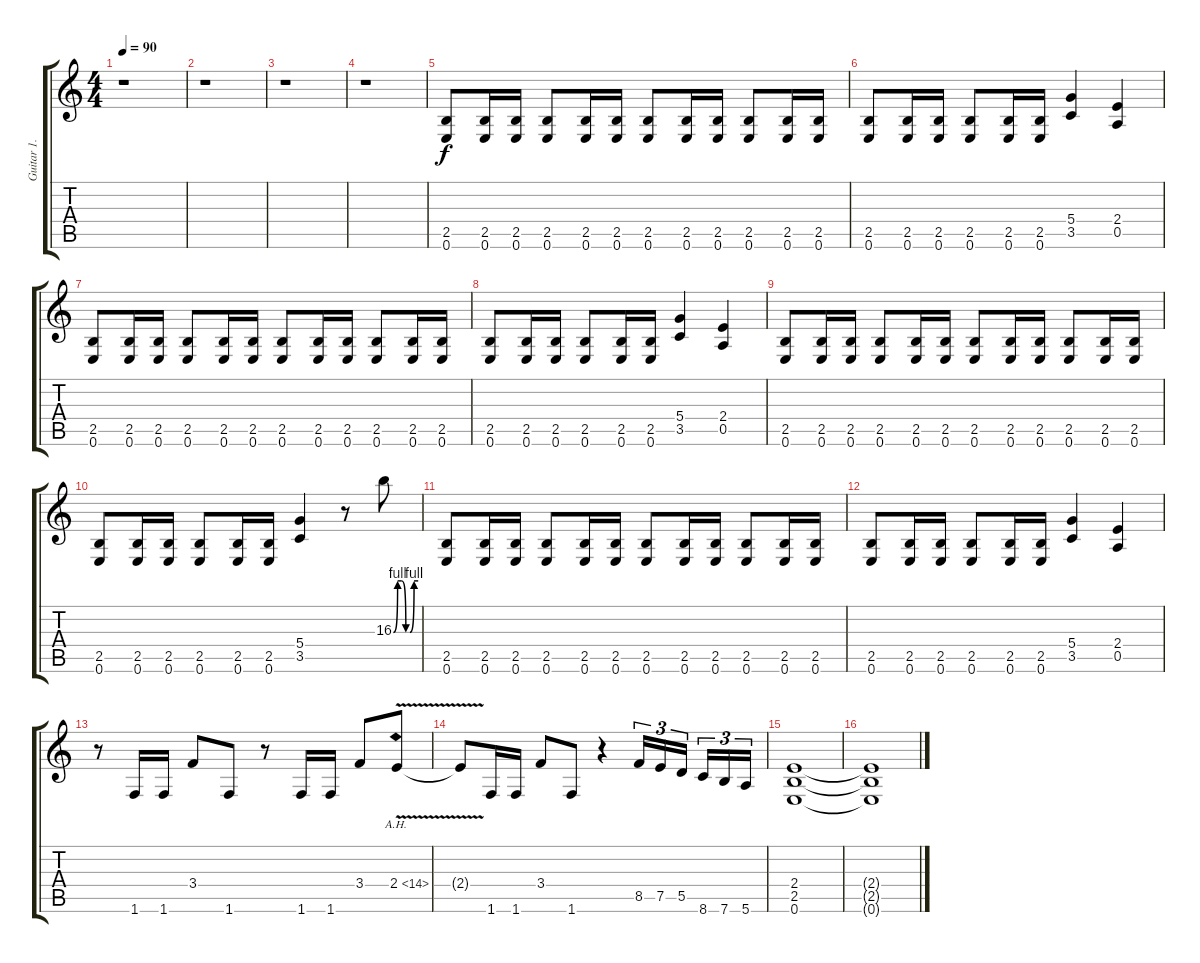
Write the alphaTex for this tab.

\track ("Guitar 1." "Guitar 1.") {instrument overdrivenguitar}
\staff {score tabs}
\tuning (E4 B3 G3 D3 A2 E2) {hide}
\ts (4 4)
\tempo 90
\clef g2
\ks c
r.1{dy f} |
r.1 |
r.1 |
r.1 |
(2.5 0.6).8 (2.5 0.6).16 (2.5 0.6).16 (2.5 0.6).8 (2.5 0.6).16 (2.5 0.6).16 (2.5 0.6).8 (2.5 0.6).16 (2.5 0.6).16 (2.5 0.6).8 (2.5 0.6).16 (2.5 0.6).16 |
(2.5 0.6).8 (2.5 0.6).16 (2.5 0.6).16 (2.5 0.6).8 (2.5 0.6).16 (2.5 0.6).16 (5.4 3.5).4 (2.4 0.5).4 |
(2.5 0.6).8 (2.5 0.6).16 (2.5 0.6).16 (2.5 0.6).8 (2.5 0.6).16 (2.5 0.6).16 (2.5 0.6).8 (2.5 0.6).16 (2.5 0.6).16 (2.5 0.6).8 (2.5 0.6).16 (2.5 0.6).16 |
(2.5 0.6).8 (2.5 0.6).16 (2.5 0.6).16 (2.5 0.6).8 (2.5 0.6).16 (2.5 0.6).16 (5.4 3.5).4 (2.4 0.5).4 |
(2.5 0.6).8 (2.5 0.6).16 (2.5 0.6).16 (2.5 0.6).8 (2.5 0.6).16 (2.5 0.6).16 (2.5 0.6).8 (2.5 0.6).16 (2.5 0.6).16 (2.5 0.6).8 (2.5 0.6).16 (2.5 0.6).16 |
(2.5 0.6).8 (2.5 0.6).16 (2.5 0.6).16 (2.5 0.6).8 (2.5 0.6).16 (2.5 0.6).16 (5.4 3.5).4 r.8 16.3{be (custom 0 0 10 4 20 4 30 0 40 0 50 4 60 4)}.8 |
(2.5 0.6).8 (2.5 0.6).16 (2.5 0.6).16 (2.5 0.6).8 (2.5 0.6).16 (2.5 0.6).16 (2.5 0.6).8 (2.5 0.6).16 (2.5 0.6).16 (2.5 0.6).8 (2.5 0.6).16 (2.5 0.6).16 |
(2.5 0.6).8 (2.5 0.6).16 (2.5 0.6).16 (2.5 0.6).8 (2.5 0.6).16 (2.5 0.6).16 (5.4 3.5).4 (2.4 0.5).4 |
r.8{volume 16} 1.6.16 1.6.16 3.4.8 1.6.8 r.8 1.6.16 1.6.16 3.4.8 2.4{ah 12 v}.8 |
2.4{t}.8 1.6.16 1.6.16 3.4.8 1.6.8 r.4 8.5.16{tu (3 2)} 7.5.16{tu (3 2)} 5.5.16{tu (3 2)} 8.6.16{tu (3 2)} 7.6.16{tu (3 2)} 5.6.16{tu (3 2)} |
(2.4 2.5 0.6).1 |
(2.4{t} 2.5{t} 0.6{t}).1
